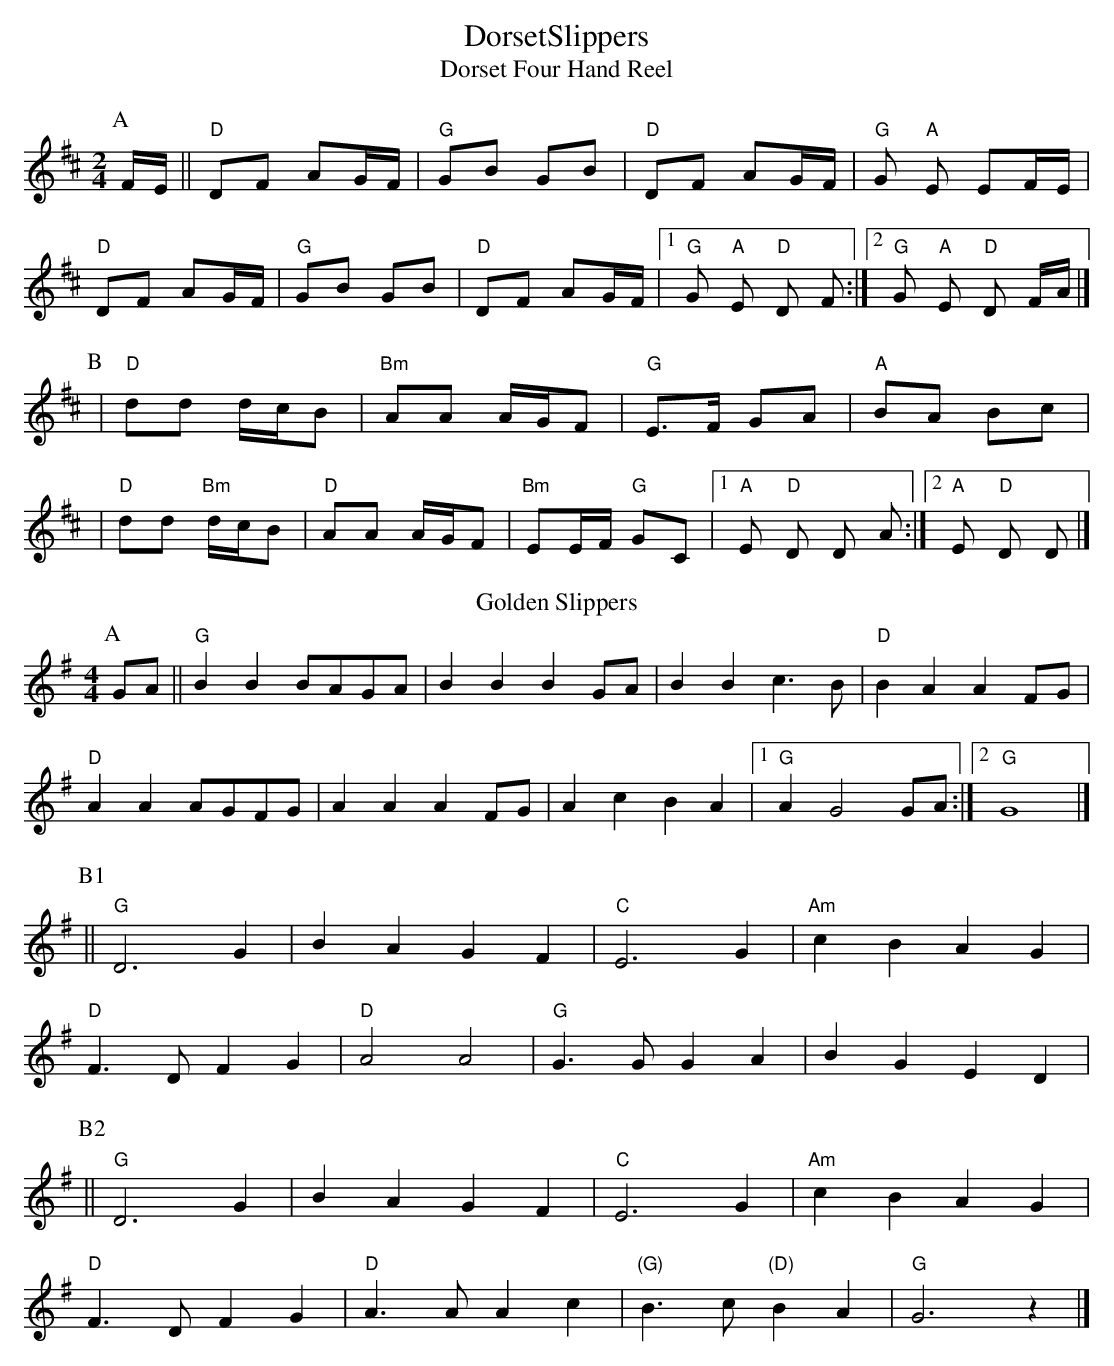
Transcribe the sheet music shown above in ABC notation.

X:1
T:DorsetSlippers
T:
T:Dorset Four Hand Reel
M:2/4
K:Dmaj
P:A
FE || "D" D2F2 A2GF |"G" G2B2 G2B2 |"D" D2F2 A2GF |"G" G2 "A" E2 E2FE |
"D" D2F2 A2GF |"G" G2B2 G2B2 |"D" D2F2 A2GF |1 "G" G2 "A" E2 "D" D2 F2:|2 "G" G2 "A" E2 "D" D2 FA |]
P:B
|"D" d2d2 dcB2 |"Bm"A2A2 AGF2 |"G" E3F G2A2 |"A" B2A2 B2c2 |
|"D" d2d2 "Bm"dcB2 |"D" A2A2 AGF2 |"Bm"E2EF "G" G2C2 |1 "A" E2 "D" D2 D2 A2:|2 "A" E2 "D" D2 D2 |]
T:Golden Slippers
M:4/4
L:1/8
K:Gmaj
P:A
GA || "G" B2B2 BAGA | B2B2 B2GA | B2B2 c3B | "D" B2A2 A2FG |
"D" A2A2 AGFG | A2A2 A2FG | A2c2 B2A2 |1 "G" A2G4 GA:|2 "G" G8|]
P:B1
|| "G" D6 G2 | B2A2 G2F2 | "C" E6 G2 | "Am"c2B2 A2G2 |
"D" F3D F2G2 | "D" A4 A4 | "G" G2>G2 G2A2 | B2G2E2D2 |
P:B2
|| "G" D6 G2 | B2A2 G2F2 | "C" E6 G2 | "Am"c2B2 A2G2 |
"D" F3D F2G2 |"D" A2>A2 A2c2 | "(G)"B3c "(D)"B2A2 | "G" G6 z2 |]
